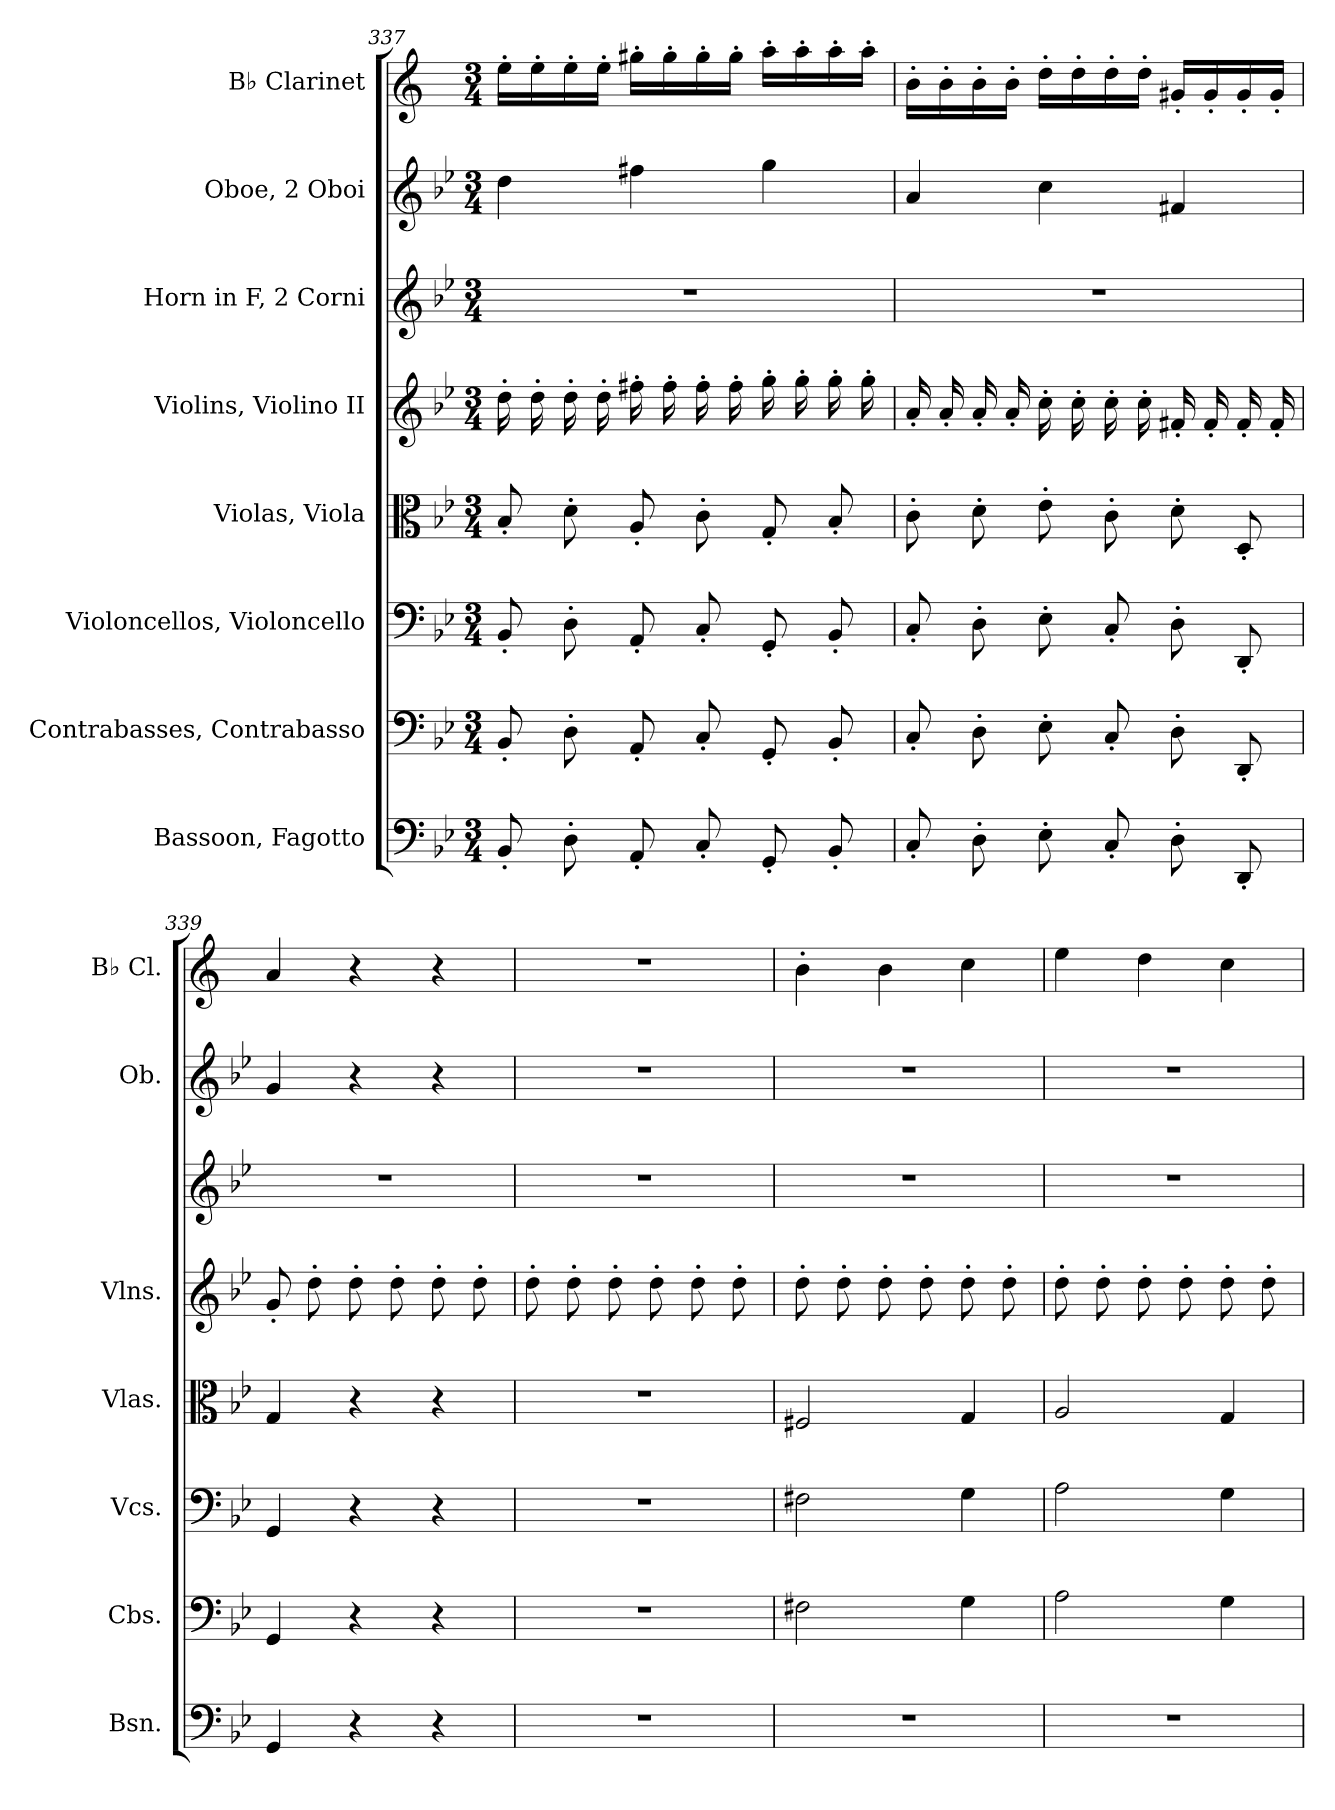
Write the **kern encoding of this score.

**kern	**kern	**kern	**kern	**kern	**kern	**kern	**kern
*part8	*part7	*part6	*part5	*part4	*part3	*part2	*part1
*staff8	*staff7	*staff6	*staff5	*staff4	*staff3	*staff2	*staff1
*I"Bassoon, Fagotto	*I"Contrabasses, Contrabasso	*I"Violoncellos, Violoncello	*I"Violas, Viola	*I"Violins, Violino II	*I"Horn in F, 2 Corni	*I"Oboe, 2 Oboi	*I"B♭ Clarinet
*I'Bsn.	*I'Cbs.	*I'Vcs.	*I'Vlas.	*I'Vlns.	*	*I'Ob.	*I'B♭ Cl.
!!LO:LB:g=z
*clefF4	*clefF4	*clefF4	*clefC3	*clefG2	*clefG2	*clefG2	*clefG2
*	*ITrd7c12	*	*	*	*ITrd4c7	*	*ITrd1c2
*k[b-e-]	*k[b-e-]	*k[b-e-]	*k[b-e-]	*k[b-e-]	*k[b-e-a-]	*k[b-e-]	*k[b-e-]
*M3/4	*M3/4	*M3/4	*M3/4	*M3/4	*M3/4	*M3/4	*M3/4
=337	=337	=337	=337	=337	=337	=337	=337
8BB-'/	8BBB-'/	8BB-'/	8B-'/	16dd'\	2.r	4dd\	16dd'\LL
.	.	.	.	16dd'\	.	.	16dd'\
8D'\	8DD'\	8D'\	8d'\	16dd'\	.	.	16dd'\
.	.	.	.	16dd'\	.	.	16dd'\JJ
8AA'/	8AAA'/	8AA'/	8A'/	16ff#X'\	.	4ff#X\	16ff#X'\LL
.	.	.	.	16ff#'\	.	.	16ff#'\
8C'/	8CC'/	8C'/	8c'\	16ff#'\	.	.	16ff#'\
.	.	.	.	16ff#'\	.	.	16ff#'\JJ
8GG'/	8GGG'/	8GG'/	8G'/	16gg'\	.	4gg\	16gg'\LL
.	.	.	.	16gg'\	.	.	16gg'\
8BB-'/	8BBB-'/	8BB-'/	8B-'/	16gg'\	.	.	16gg'\
.	.	.	.	16gg'\	.	.	16gg'\JJ
=338	=338	=338	=338	=338	=338	=338	=338
8C'/	8CC'/	8C'/	8c'\	16a'/	2.r	4a/	16a'\LL
.	.	.	.	16a'/	.	.	16a'\
8D'\	8DD'\	8D'\	8d'\	16a'/	.	.	16a'\
.	.	.	.	16a'/	.	.	16a'\JJ
8E-'\	8EE-'\	8E-'\	8e-'\	16cc'\	.	4cc\	16cc'\LL
.	.	.	.	16cc'\	.	.	16cc'\
8C'/	8CC'/	8C'/	8c'\	16cc'\	.	.	16cc'\
.	.	.	.	16cc'\	.	.	16cc'\JJ
8D'\	8DD'\	8D'\	8d'\	16f#X'/	.	4f#X/	16f#X'/LL
.	.	.	.	16f#'/	.	.	16f#'/
8DD'/	8DDD'/	8DD'/	8D'/	16f#'/	.	.	16f#'/
.	.	.	.	16f#'/	.	.	16f#'/JJ
=339	=339	=339	=339	=339	=339	=339	=339
4GG/	4GGG/	4GG/	4G/	8g'/	2.r	4g/	4g/
.	.	.	.	8dd'\	.	.	.
4r	4r	4r	4r	8dd'\	.	4r	4r
.	.	.	.	8dd'\	.	.	.
4r	4r	4r	4r	8dd'\	.	4r	4r
.	.	.	.	8dd'\	.	.	.
=340	=340	=340	=340	=340	=340	=340	=340
2.r	2.r	2.r	2.r	8dd'\	2.r	2.r	2.r
.	.	.	.	8dd'\	.	.	.
.	.	.	.	8dd'\	.	.	.
.	.	.	.	8dd'\	.	.	.
.	.	.	.	8dd'\	.	.	.
.	.	.	.	8dd'\	.	.	.
=341	=341	=341	=341	=341	=341	=341	=341
2.r	2FF#X\	2F#X\	2F#X/	8dd'\	2.r	2.r	4a'\
.	.	.	.	8dd'\	.	.	.
.	.	.	.	8dd'\	.	.	4a\
.	.	.	.	8dd'\	.	.	.
.	4GG\	4G\	4G/	8dd'\	.	.	4b-\
.	.	.	.	8dd'\	.	.	.
=342	=342	=342	=342	=342	=342	=342	=342
2.r	2AA\	2A\	2A/	8dd'\	2.r	2.r	4dd\
.	.	.	.	8dd'\	.	.	.
.	.	.	.	8dd'\	.	.	4cc\
.	.	.	.	8dd'\	.	.	.
.	4GG\	4G\	4G/	8dd'\	.	.	4b-\
.	.	.	.	8dd'\	.	.	.
=	=	=	=	=	=	=	=
*-	*-	*-	*-	*-	*-	*-	*-
